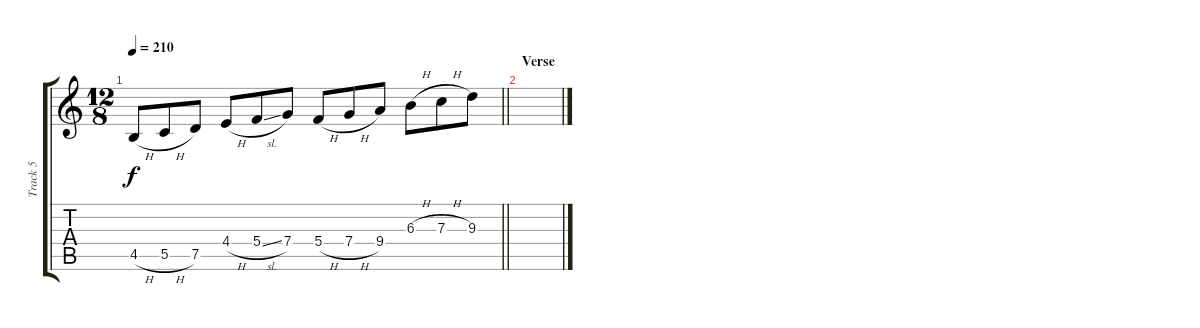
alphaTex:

\track ("Track 5" "Track 5") {instrument distortionguitar}
\staff {score tabs}
\tuning (D4 A3 F3 C3 G2 D2) {hide}
\ts (12 8)
\tempo 210
\clef g2
\barLineRight lightlight
\ks c
4.5{h}.8{dy f} 5.5{h}.8 7.5.8 4.4{h}.8 5.4{sl}.8 7.4.8 5.4{h}.8 7.4{h}.8 9.4.8 6.3{h}.8 7.3{h}.8 9.3.8 |
\section ("" "Verse")
